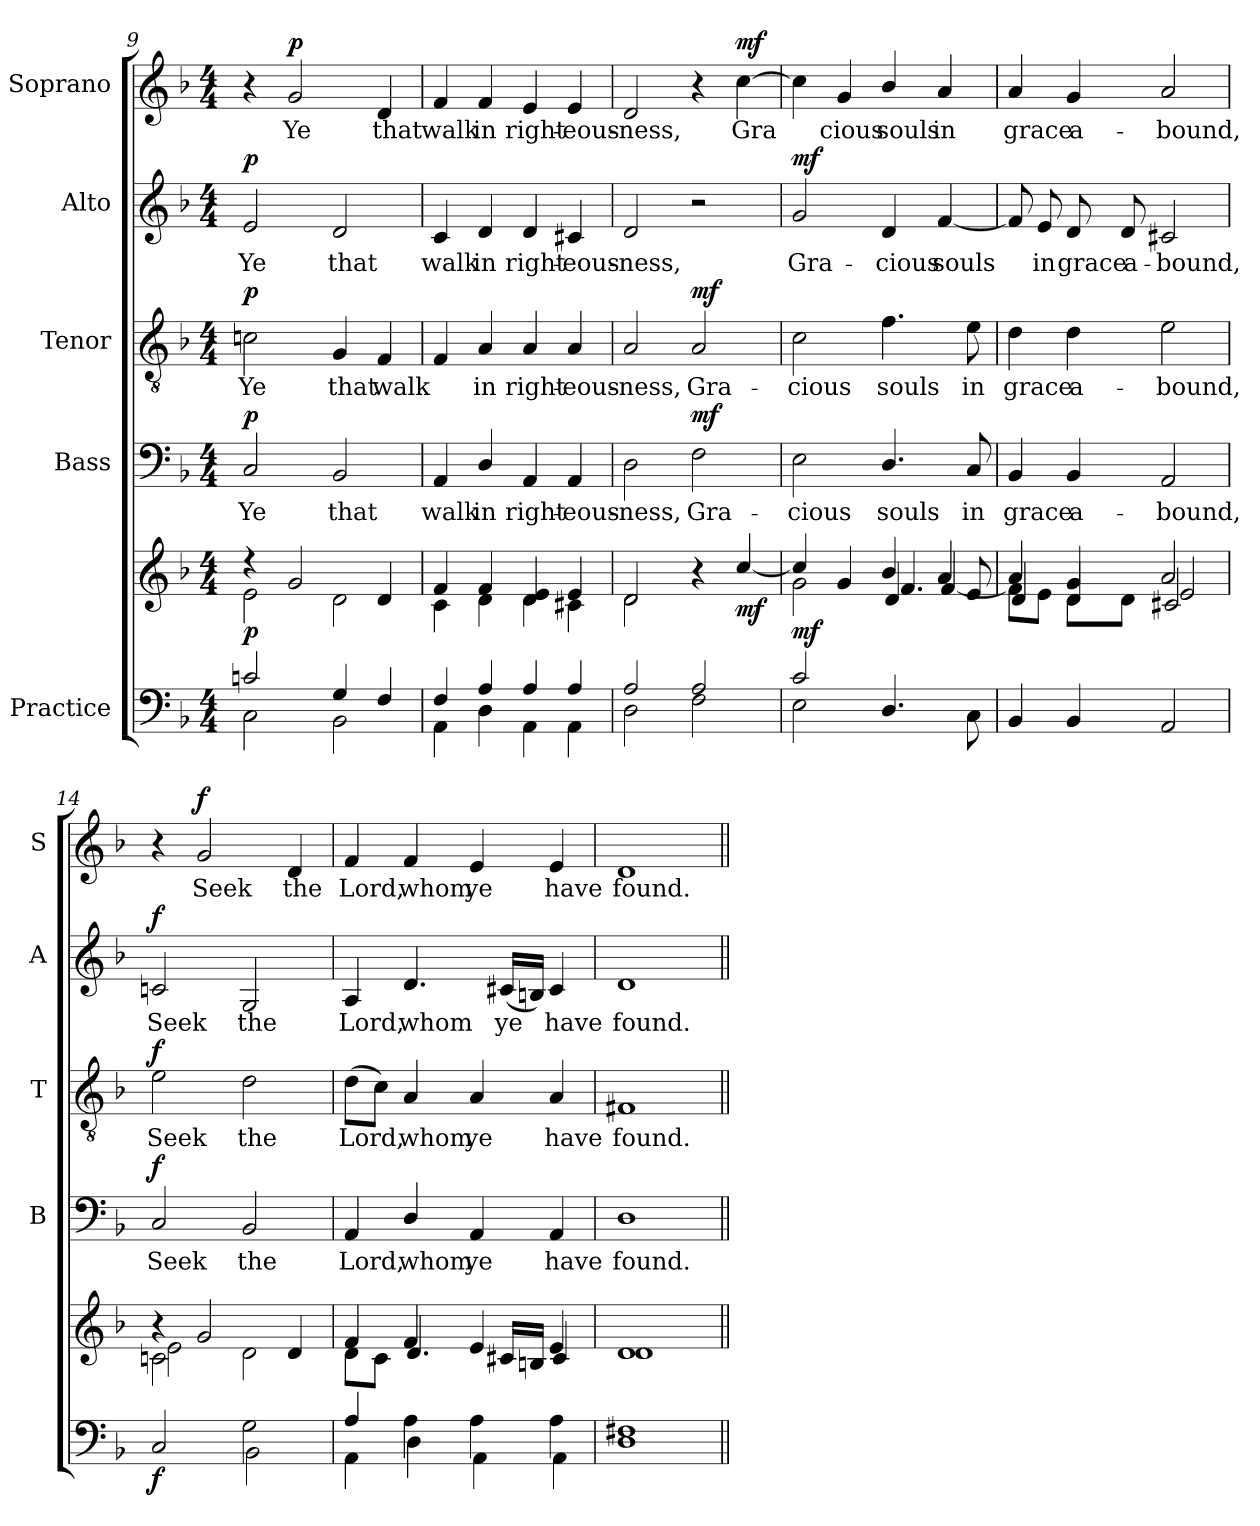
**kern	**kern	**dynam	**kern	**text	**dynam	**kern	**text	**dynam	**kern	**text	**dynam	**kern	**text	**dynam
*part5	*part5	*part5	*part4	*part4	*part4	*part3	*part3	*part3	*part2	*part2	*part2	*part1	*part1	*part1
*staff6	*staff5	*staff5/6	*staff4	*staff4	*staff4	*staff3	*staff3	*staff3	*staff2	*staff2	*staff2	*staff1	*staff1	*staff1
*I"Practice	*	*	*I"Bass	*	*	*I"Tenor	*	*	*I"Alto	*	*	*I"Soprano	*	*
*	*	*	*I'B	*	*	*I'T	*	*	*I'A	*	*	*I'S	*	*
*clefF4	*clefG2	*	*clefF4	*	*	*clefGv2	*	*	*clefG2	*	*	*clefG2	*	*
*k[b-]	*k[b-]	*	*k[b-]	*	*	*k[b-]	*	*	*k[b-]	*	*	*k[b-]	*	*
*F:	*F:	*	*F:	*	*	*F:	*	*	*F:	*	*	*F:	*	*
*M4/4	*M4/4	*	*M4/4	*	*	*M4/4	*	*	*M4/4	*	*	*M4/4	*	*
=9	=9	=9	=9	=9	=9	=9	=9	=9	=9	=9	=9	=9	=9	=9
*^	*^	*	*	*	*	*	*	*	*	*	*	*	*	*
!	!	!	!	!LO:DY:b	!	!LO:LY:b	!LO:DY:b	!	!LO:LY:b	!LO:DY:b	!	!LO:LY:b	!LO:DY:b	!	!	!
2cni/	2C\	4r	2e\	p	2C/	Ye	p	2cni\	Ye	p	2e/	Ye	p	4r	.	.
!	!	!	!	!	!	!	!	!	!	!	!	!	!	!	!LO:LY:b	!LO:DY:b
.	.	2g/	.	.	.	.	.	.	.	.	.	.	.	2g/	Ye	p
!	!	!	!	!	!	!LO:LY:b	!	!	!LO:LY:b	!	!	!LO:LY:b	!	!	!	!
4G/	2BB-\	.	2d\	.	2BB-/	that	.	4G/	that	.	2d/	that	.	.	.	.
!	!	!	!	!	!	!	!	!	!LO:LY:b	!	!	!	!	!	!LO:LY:b	!
4F/	.	4d/	.	.	.	.	.	4F/	walk	.	.	.	.	4d/	that	.
=10	=10	=10	=10	=10	=10	=10	=10	=10	=10	=10	=10	=10	=10	=10	=10	=10
!	!	!	!	!	!	!LO:LY:b	!	!	!	!	!	!LO:LY:b	!	!	!LO:LY:b	!
4F/	4AA\	4f/	4c\	.	4AA/	walk	.	4F/	.	.	4c/	walk	.	4f/	walk	.
!	!	!	!	!	!	!LO:LY:b	!	!	!LO:LY:b	!	!	!LO:LY:b	!	!	!LO:LY:b	!
4A/	4D\	4f/	4d\	.	4D/	in	.	4A/	in	.	4d/	in	.	4f/	in	.
!	!	!	!	!	!	!LO:LY:b	!	!	!LO:LY:b	!	!	!LO:LY:b	!	!	!LO:LY:b	!
4A/	4AA\	4d/ 4e/	4d\	.	4AA/	right-	.	4A/	right-	.	4d/	right-	.	4e/	right-	.
!	!	!	!	!	!	!LO:LY:b	!	!	!LO:LY:b	!	!	!LO:LY:b	!	!	!LO:LY:b	!
4A/	4AA\	4e/	4c#X\	.	4AA/	-eous-	.	4A/	-eous-	.	4c#X/	-eous-	.	4e/	-eous-	.
=11	=11	=11	=11	=11	=11	=11	=11	=11	=11	=11	=11	=11	=11	=11	=11	=11
!	!	!	!	!	!	!LO:LY:b	!	!	!LO:LY:b	!	!	!LO:LY:b	!	!	!LO:LY:b	!
2A/	2D\	2d/	2d\	.	2D\	-ness,	.	2A/	-ness,	.	2d/	-ness,	.	2d/	-ness,	.
!	!	!	!	!	!	!LO:LY:b	!LO:DY:b	!	!LO:LY:b	!LO:DY:b	!	!	!	!	!	!
2A/	2F\	4r	2ryy	.	2F\	Gra-	mf	2A/	Gra-	mf	2r	.	.	4r	.	.
!	!	!	!	!LO:DY:b	!	!	!	!	!	!	!	!	!	!	!LO:LY:b	!LO:DY:b
.	.	[>4cc/	.	mf	.	.	.	.	.	.	.	.	.	[4cc\	Gra­	mf
!!LO:LB:g=z
=12	=12	=12	=12	=12	=12	=12	=12	=12	=12	=12	=12	=12	=12	=12	=12	=12
*	*	*	*^	*	*	*	*	*	*	*	*	*	*	*	*	*
!	!	!	!	!	!LO:DY:b	!	!LO:LY:b	!	!	!LO:LY:b	!	!	!LO:LY:b	!LO:DY:b	!	!	!
2c/	2E\	4cc/]	2g\	2ryy	mf	2E\	-cious	.	2c\	-cious	.	2g/	Gra-	mf	4cc\]	.	.
!	!	!	!	!	!	!	!	!	!	!	!	!	!	!	!	!LO:LY:b	!
.	.	4g/	.	.	.	.	.	.	.	.	.	.	.	.	4g/	cious	.
!	!	!	!	!	!	!	!LO:LY:b	!	!	!LO:LY:b	!	!	!LO:LY:b	!	!	!LO:LY:b	!
2ryy	4.D/	4b-/	4d/	4.f/	.	4.D/	souls	.	4.f\	souls	.	4d/	-cious	.	4b-/	souls	.
!	!	!	!	!	!	!	!	!	!	!	!	!	!LO:LY:b	!	!	!LO:LY:b	!
.	.	4a/	[>4f/	.	.	.	.	.	.	.	.	[4f/	souls	.	4a/	in	.
!	!	!	!	!	!	!	!LO:LY:b	!	!	!LO:LY:b	!	!	!	!	!	!	!
.	8C\	.	.	8e/	.	8C/	in	.	8e\	in	.	.	.	.	.	.	.
=13	=13	=13	=13	=13	=13	=13	=13	=13	=13	=13	=13	=13	=13	=13	=13	=13	=13
!	!	!	!	!	!	!	!LO:LY:b	!	!	!LO:LY:b	!	!	!	!	!	!LO:LY:b	!
*v	*v	*	*	*	*	*	*	*	*	*	*	*	*	*	*	*	*
4BB-/	4a/	8f\L]	4d/	.	4BB-/	grace	.	4d\	grace	.	8f/]	.	.	4a/	grace	.
!	!	!	!	!	!	!	!	!	!	!	!	!LO:LY:b	!	!	!	!
.	.	8e\J	.	.	.	.	.	.	.	.	8e/	in	.	.	.	.
!	!	!	!	!	!	!LO:LY:b	!	!	!LO:LY:b	!	!	!LO:LY:b	!	!	!LO:LY:b	!
4BB-/	4g/	8d\L	4d/	.	4BB-/	a-	.	4d\	a-	.	8d/	grace	.	4g/	a-	.
!	!	!	!	!	!	!	!	!	!	!	!	!LO:LY:b	!	!	!	!
.	.	8d\J	.	.	.	.	.	.	.	.	8d/	a-	.	.	.	.
!	!	!	!	!	!	!LO:LY:b	!	!	!LO:LY:b	!	!	!LO:LY:b	!	!	!LO:LY:b	!
2AA/	2a/	2c#X/	2e/	.	2AA/	-bound,	.	2e\	-bound,	.	2c#X/	-bound,	.	2a/	-bound,	.
=14	=14	=14	=14	=14	=14	=14	=14	=14	=14	=14	=14	=14	=14	=14	=14	=14
*^	*	*	*	*	*	*	*	*	*	*	*	*	*	*	*	*
!	!	!	!	!	!LO:DY:b=2	!	!LO:LY:b	!LO:DY:b	!	!LO:LY:b	!LO:DY:b	!	!LO:LY:b	!LO:DY:b	!	!	!
2ryy	2C/	4r	2cni\	2e\	f	2C/	Seek	f	2e\	Seek	f	2cni/	Seek	f	4r	.	.
!	!	!	!	!	!	!	!	!	!	!	!	!	!	!	!	!LO:LY:b	!LO:DY:b
.	.	2g/	.	.	.	.	.	.	.	.	.	.	.	.	2g/	Seek	f
!	!	!	!	!	!	!	!LO:LY:b	!	!	!LO:LY:b	!	!	!LO:LY:b	!	!	!	!
2G\	2BB-\	.	2ryy	2d\	.	2BB-/	the	.	2d\	the	.	2G/	the	.	.	.	.
!	!	!	!	!	!	!	!	!	!	!	!	!	!	!	!	!LO:LY:b	!
.	.	4d/	.	.	.	.	.	.	.	.	.	.	.	.	4d/	the	.
=15	=15	=15	=15	=15	=15	=15	=15	=15	=15	=15	=15	=15	=15	=15	=15	=15	=15
*	*^	*	*	*	*	*	*	*	*	*	*	*	*	*	*	*	*
!	!	!	!	!	!	!	!	!LO:LY:b	!	!	!LO:LY:b	!	!	!LO:LY:b	!	!	!LO:LY:b	!
4ryy	4A/	4AA\	4f/	8d\L	4ryy	.	4AA/	Lord,	.	(>8d\L	Lord,	.	4A/	Lord,	.	4f/	Lord,	.
.	.	.	.	8c\J	.	.	.	.	.	8c\J)	.	.	.	.	.	.	.	.
!	!	!	!	!	!	!	!	!LO:LY:b	!	!	!LO:LY:b	!	!	!LO:LY:b	!	!	!LO:LY:b	!
4A\	2.ryy	4D\	4f/	2.ryy	4.d/	.	4D/	whom	.	4A/	whom	.	4.d/	whom	.	4f/	whom	.
!	!	!	!	!	!	!	!	!LO:LY:b	!	!	!LO:LY:b	!	!	!	!	!	!LO:LY:b	!
4A\	.	4AA\	4e/	.	.	.	4AA/	ye	.	4A/	ye	.	.	.	.	4e/	ye	.
!	!	!	!	!	!	!	!	!	!	!	!	!	!	!LO:LY:b	!	!	!	!
.	.	.	.	.	16c#X/LL	.	.	.	.	.	.	.	(<16c#X/LL	ye	.	.	.	.
.	.	.	.	.	16Bn/JJ	.	.	.	.	.	.	.	16Bn/JJ)	.	.	.	.	.
!	!	!	!	!	!	!	!	!LO:LY:b	!	!	!LO:LY:b	!	!	!LO:LY:b	!	!	!LO:LY:b	!
4A\	.	4AA\	4e/	.	4c#/	.	4AA/	have	.	4A/	have	.	4c#/	have	.	4e/	have	.
=16	=16	=16	=16	=16	=16	=16	=16	=16	=16	=16	=16	=16	=16	=16	=16	=16	=16	=16
!	!	!	!	!	!	!	!	!LO:LY:b	!	!	!LO:LY:b	!	!	!LO:LY:b	!	!	!LO:LY:b	!
*	*v	*v	*	*	*	*	*	*	*	*	*	*	*	*	*	*	*	*
*	*	*	*v	*v	*	*	*	*	*	*	*	*	*	*	*	*	*
1F#X	1D	1d	1d	.	1D	found.	.	1F#X	found.	.	1d	found.	.	1d	found.	.
*v	*v	*	*	*	*	*	*	*	*	*	*	*	*	*	*	*
*	*v	*v	*	*	*	*	*	*	*	*	*	*	*	*	*
=||	=||	=||	=||	=||	=||	=||	=||	=||	=||	=||	=||	=||	=||	=||
*-	*-	*-	*-	*-	*-	*-	*-	*-	*-	*-	*-	*-	*-	*-
